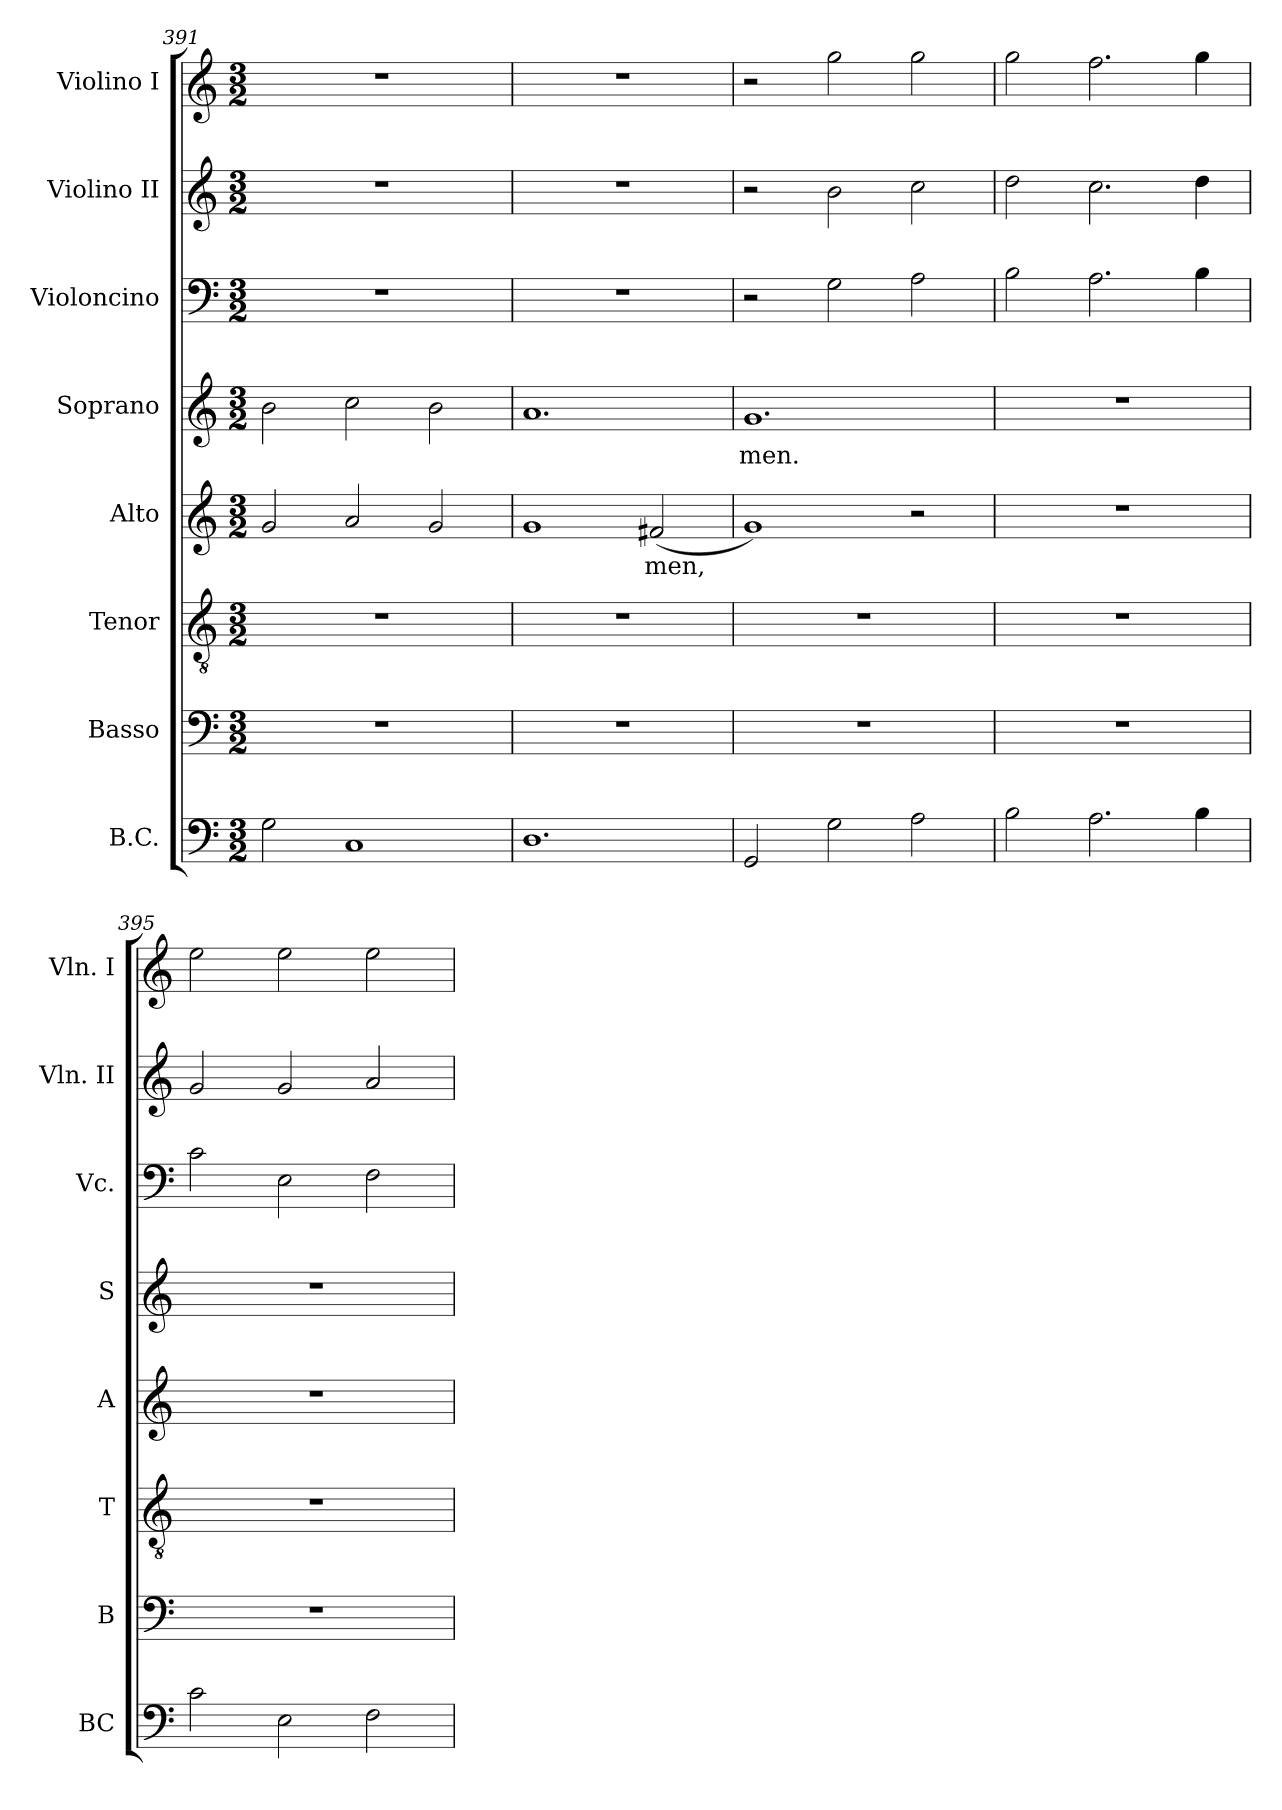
**kern	**kern	**kern	**kern	**text	**kern	**text	**kern	**kern	**kern
*part8	*part7	*part6	*part5	*part5	*part4	*part4	*part3	*part2	*part1
*staff8	*staff7	*staff6	*staff5	*staff5	*staff4	*staff4	*staff3	*staff2	*staff1
*I"B.C.	*I"Basso	*I"Tenor	*I"Alto	*	*I"Soprano	*	*I"Violoncino	*I"Violino II	*I"Violino I
*I'BC	*I'B	*I'T	*I'A	*	*I'S	*	*I'Vc.	*I'Vln. II	*I'Vln. I
*clefF4	*clefF4	*clefGv2	*clefG2	*	*clefG2	*	*clefF4	*clefG2	*clefG2
*k[]	*k[]	*k[]	*k[]	*	*k[]	*	*k[]	*k[]	*k[]
*C:	*C:	*C:	*C:	*	*C:	*	*C:	*C:	*C:
*M3/2	*M3/2	*M3/2	*M3/2	*	*M3/2	*	*M3/2	*M3/2	*M3/2
=391	=391	=391	=391	=391	=391	=391	=391	=391	=391
2G\	1.r	1.r	2g/	.	2b\	.	1.r	1.r	1.r
1C	.	.	2a/	.	2cc\	.	.	.	.
.	.	.	2g/	.	2b\	.	.	.	.
!!LO:PB:g=z
=392	=392	=392	=392	=392	=392	=392	=392	=392	=392
1.D	1.r	1.r	1g	.	1.a	.	1.r	1.r	1.r
!	!	!	!	!LO:LY:b	!	!	!	!	!
.	.	.	(<2f#X/	-men,	.	.	.	.	.
=393	=393	=393	=393	=393	=393	=393	=393	=393	=393
!	!	!	!	!	!	!LO:LY:b	!	!	!
2GG/	1.r	1.r	1g)	.	1.g	-men.	2r	2r	2r
2G\	.	.	.	.	.	.	2G\	2b\	2gg\
2A\	.	.	2r	.	.	.	2A\	2cc\	2gg\
=394	=394	=394	=394	=394	=394	=394	=394	=394	=394
2B\	1.r	1.r	1.r	.	1.r	.	2B\	2dd\	2gg\
2.A\	.	.	.	.	.	.	2.A\	2.cc\	2.ff\
4B\	.	.	.	.	.	.	4B\	4dd\	4gg\
=395	=395	=395	=395	=395	=395	=395	=395	=395	=395
2c\	1.r	1.r	1.r	.	1.r	.	2c\	2g/	2ee\
2E\	.	.	.	.	.	.	2E\	2g/	2ee\
2F\	.	.	.	.	.	.	2F\	2a/	2ee\
=	=	=	=	=	=	=	=	=	=
*-	*-	*-	*-	*-	*-	*-	*-	*-	*-
